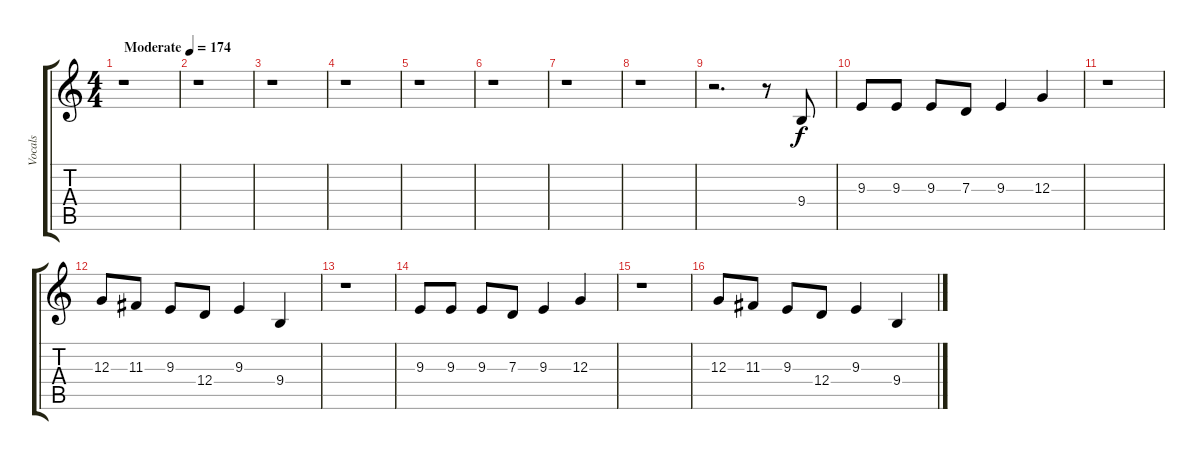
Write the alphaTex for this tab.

\track ("Vocals" "Vocals") {instrument stringensemble1}
\staff {score tabs}
\tuning (E4 B3 G3 D3 A2 E2) {hide}
\ts (4 4)
\tempo (174 "Moderate")
\clef g2
\ks c
r.1{dy f instrument stringensemble1} |
r.1 |
r.1 |
r.1 |
r.1 |
r.1 |
r.1 |
r.1 |
r.2{d} r.8 9.4.8 |
9.3.8 9.3.8 9.3.8 7.3.8 9.3.4 12.3.4 |
r.1 |
12.3.8 11.3.8 9.3.8 12.4.8 9.3.4 9.4.4 |
r.1 |
9.3.8 9.3.8 9.3.8 7.3.8 9.3.4 12.3.4 |
r.1 |
12.3.8 11.3.8 9.3.8 12.4.8 9.3.4 9.4.4
